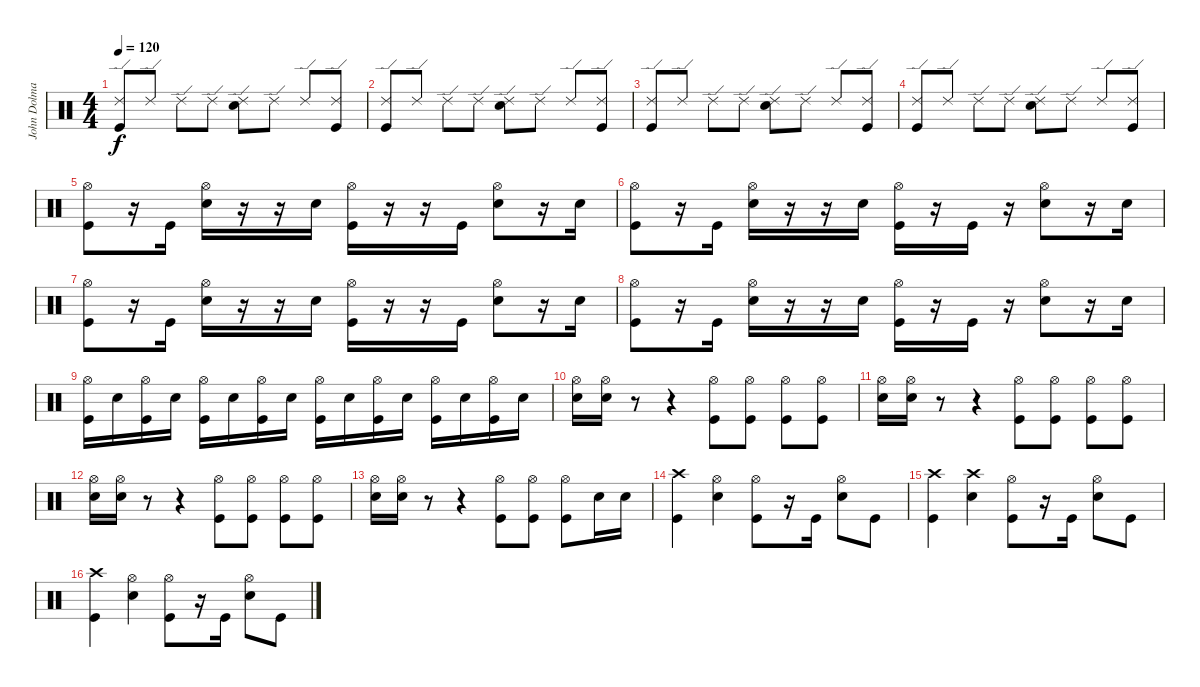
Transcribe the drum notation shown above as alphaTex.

\track ("John Dolmayan (Drums)" "John Dolma") {instrument percussion}
\staff {score}
\articulation defaults
\ts (4 4)
\tempo 120
\clef neutral
\ks c
("Ride (edge) 2" "Kick (hit)").8{dy f} "Ride (edge) 2".8 "Ride (edge) 2".8 "Ride (edge) 2".8 ("Ride (edge) 2" "Snare (hit) 2").8 "Ride (edge) 2".8 "Ride (edge) 2".8 ("Ride (edge) 2" "Kick (hit)").8 |
("Ride (edge) 2" "Kick (hit)").8 "Ride (edge) 2".8 "Ride (edge) 2".8 "Ride (edge) 2".8 ("Ride (edge) 2" "Snare (hit) 2").8 "Ride (edge) 2".8 "Ride (edge) 2".8 ("Ride (edge) 2" "Kick (hit)").8 |
("Ride (edge) 2" "Kick (hit)").8 "Ride (edge) 2".8 "Ride (edge) 2".8 "Ride (edge) 2".8 ("Ride (edge) 2" "Snare (hit) 2").8 "Ride (edge) 2".8 "Ride (edge) 2".8 ("Ride (edge) 2" "Kick (hit)").8 |
("Ride (edge) 2" "Kick (hit)").8 "Ride (edge) 2".8 "Ride (edge) 2".8 "Ride (edge) 2".8 ("Ride (edge) 2" "Snare (hit) 2").8 "Ride (edge) 2".8 "Ride (edge) 2".8 ("Ride (edge) 2" "Kick (hit)").8 |
("Hi-Hat (open)" "Kick (hit)").8 r.16 "Kick (hit)".16 ("Hi-Hat (open)" "Snare (hit) 2").16 r.16 r.16 "Snare (hit) 2".16 ("Hi-Hat (open)" "Kick (hit)").16 r.16 r.16 "Kick (hit)".16 ("Hi-Hat (open)" "Snare (hit) 2").8 r.16 "Snare (hit) 2".16 |
("Hi-Hat (open)" "Kick (hit)").8 r.16 "Kick (hit)".16 ("Hi-Hat (open)" "Snare (hit) 2").16 r.16 r.16 "Snare (hit) 2".16 ("Hi-Hat (open)" "Kick (hit)").16 r.16 "Kick (hit)".16 r.16 ("Hi-Hat (open)" "Snare (hit) 2").8 r.16 "Snare (hit) 2".16 |
("Hi-Hat (open)" "Kick (hit)").8 r.16 "Kick (hit)".16 ("Hi-Hat (open)" "Snare (hit) 2").16 r.16 r.16 "Snare (hit) 2".16 ("Hi-Hat (open)" "Kick (hit)").16 r.16 r.16 "Kick (hit)".16 ("Hi-Hat (open)" "Snare (hit) 2").8 r.16 "Snare (hit) 2".16 |
("Hi-Hat (open)" "Kick (hit)").8 r.16 "Kick (hit)".16 ("Hi-Hat (open)" "Snare (hit) 2").16 r.16 r.16 "Snare (hit) 2".16 ("Hi-Hat (open)" "Kick (hit)").16 r.16 "Kick (hit)".16 r.16 ("Hi-Hat (open)" "Snare (hit) 2").8 r.16 "Snare (hit) 2".16 |
("Hi-Hat (open)" "Kick (hit)").16 "Snare (hit) 2".16 ("Hi-Hat (open)" "Kick (hit)").16 "Snare (hit) 2".16 ("Hi-Hat (open)" "Kick (hit)").16 "Snare (hit) 2".16 ("Hi-Hat (open)" "Kick (hit)").16 "Snare (hit) 2".16 ("Hi-Hat (open)" "Kick (hit)").16 "Snare (hit) 2".16 ("Hi-Hat (open)" "Kick (hit)").16 "Snare (hit) 2".16 ("Hi-Hat (open)" "Kick (hit)").16 "Snare (hit) 2".16 ("Hi-Hat (open)" "Kick (hit)").16 "Snare (hit) 2".16 |
("Hi-Hat (open)" "Snare (hit) 2").16 ("Hi-Hat (open)" "Snare (hit) 2").16 r.8 r.4 ("Hi-Hat (open)" "Kick (hit)").8 ("Hi-Hat (open)" "Kick (hit)").8 ("Hi-Hat (open)" "Kick (hit)").8 ("Hi-Hat (open)" "Kick (hit)").8 |
("Hi-Hat (open)" "Snare (hit) 2").16 ("Hi-Hat (open)" "Snare (hit) 2").16 r.8 r.4 ("Hi-Hat (open)" "Kick (hit)").8 ("Hi-Hat (open)" "Kick (hit)").8 ("Hi-Hat (open)" "Kick (hit)").8 ("Hi-Hat (open)" "Kick (hit)").8 |
("Hi-Hat (open)" "Snare (hit) 2").16 ("Hi-Hat (open)" "Snare (hit) 2").16 r.8 r.4 ("Hi-Hat (open)" "Kick (hit)").8 ("Hi-Hat (open)" "Kick (hit)").8 ("Hi-Hat (open)" "Kick (hit)").8 ("Hi-Hat (open)" "Kick (hit)").8 |
("Hi-Hat (open)" "Snare (hit) 2").16 ("Hi-Hat (open)" "Snare (hit) 2").16 r.8 r.4 ("Hi-Hat (open)" "Kick (hit)").8 ("Hi-Hat (open)" "Kick (hit)").8 ("Hi-Hat (open)" "Kick (hit)").8 "Snare (hit) 2".16 "Snare (hit) 2".16 |
("Crash high (hit)" "Kick (hit)").4 ("Hi-Hat (open)" "Snare (hit) 2").4 ("Hi-Hat (open)" "Kick (hit)").8 r.16 "Kick (hit)".16 ("Hi-Hat (open)" "Snare (hit) 2").8 "Kick (hit)".8 |
("Crash high (hit)" "Kick (hit)").4 ("Crash high (hit)" "Snare (hit) 2").4 ("Hi-Hat (open)" "Kick (hit)").8 r.16 "Kick (hit)".16 ("Hi-Hat (open)" "Snare (hit) 2").8 "Kick (hit)".8 |
("Crash high (hit)" "Kick (hit)").4 ("Hi-Hat (open)" "Snare (hit) 2").4 ("Hi-Hat (open)" "Kick (hit)").8 r.16 "Kick (hit)".16 ("Hi-Hat (open)" "Snare (hit) 2").8 "Kick (hit)".8
